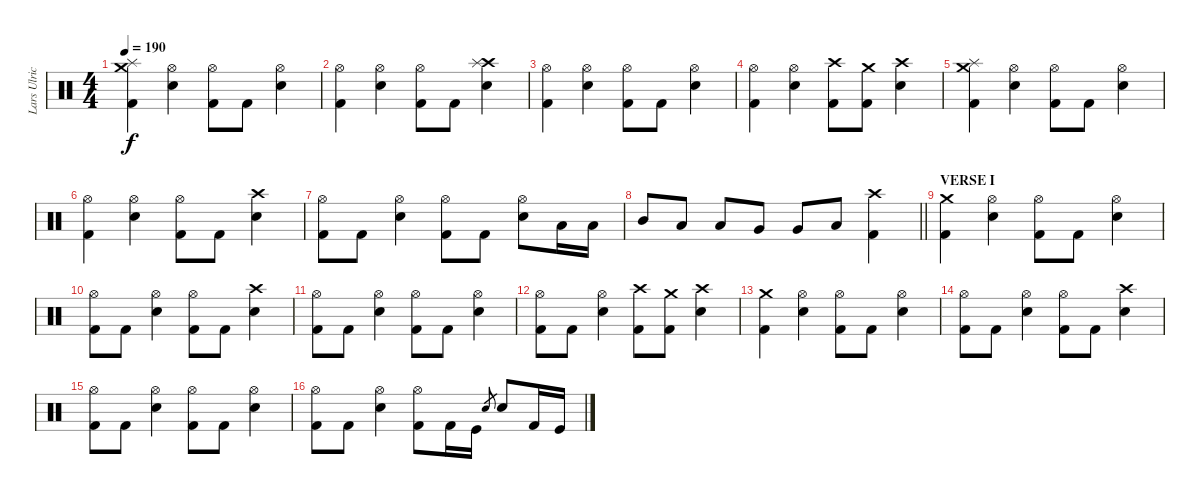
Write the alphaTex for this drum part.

\track ("Lars Ulrich - drums" "Lars Ulric") {instrument percussion}
\staff {score}
\articulation defaults
\ts (4 4)
\tempo 190
\clef neutral
\ks c
("Crash medium (hit)" "Splash (hit)" "Kick (hit) 2").4{dy f} ("Hi-Hat (open)" "Electric Snare (hit)").4 ("Hi-Hat (open)" "Kick (hit) 2").8 "Kick (hit) 2".8 ("Hi-Hat (open)" "Electric Snare (hit)").4 |
("Hi-Hat (open)" "Kick (hit) 2").4 ("Hi-Hat (open)" "Electric Snare (hit)").4 ("Hi-Hat (open)" "Kick (hit) 2").8 "Kick (hit) 2".8 ("Crash high (hit)" "Splash (hit)" "Electric Snare (hit)").4 |
("Hi-Hat (open)" "Kick (hit) 2").4 ("Hi-Hat (open)" "Electric Snare (hit)").4 ("Hi-Hat (open)" "Kick (hit) 2").8 "Kick (hit) 2".8 ("Hi-Hat (open)" "Electric Snare (hit)").4 |
("Hi-Hat (open)" "Kick (hit) 2").4 ("Hi-Hat (open)" "Electric Snare (hit)").4 ("Crash high (hit)" "Kick (hit) 2").8 ("Crash medium (hit)" "Kick (hit) 2").8 ("Crash high (hit)" "Electric Snare (hit)").4 |
("Crash medium (hit)" "Splash (hit)" "Kick (hit) 2").4 ("Hi-Hat (open)" "Electric Snare (hit)").4 ("Hi-Hat (open)" "Kick (hit) 2").8 "Kick (hit) 2".8 ("Hi-Hat (open)" "Electric Snare (hit)").4 |
("Hi-Hat (open)" "Kick (hit) 2").4 ("Hi-Hat (open)" "Electric Snare (hit)").4 ("Hi-Hat (open)" "Kick (hit) 2").8 "Kick (hit) 2".8 ("Crash high (hit)" "Electric Snare (hit)").4 |
("Hi-Hat (open)" "Kick (hit) 2").8 "Kick (hit) 2".8 ("Hi-Hat (open)" "Electric Snare (hit)").4 ("Hi-Hat (open)" "Kick (hit) 2").8 "Kick (hit) 2".8 ("Hi-Hat (open)" "Electric Snare (hit)").8 "Low Tom (hit)".16 "Low Tom (hit)".16 |
\barLineRight lightlight "Mid Tom (hit)".8 "Low Tom (hit)".8 "Low Tom (hit)".8 "Very Low Tom (hit)".8 "Very Low Tom (hit)".8 "Low Floor Tom (hit)".8
("Crash high (hit)" "Kick (hit) 2").4 |
\section ("" "VERSE I")
("Crash medium (hit)" "Kick (hit) 2").4 ("Hi-Hat (open)" "Electric Snare (hit)").4 ("Hi-Hat (open)" "Kick (hit) 2").8 "Kick (hit) 2".8 ("Hi-Hat (open)" "Electric Snare (hit)").4 |
("Hi-Hat (open)" "Kick (hit) 2").8 "Kick (hit) 2".8 ("Hi-Hat (open)" "Electric Snare (hit)").4 ("Hi-Hat (open)" "Kick (hit) 2").8 "Kick (hit) 2".8 ("Crash high (hit)" "Electric Snare (hit)").4 |
("Hi-Hat (open)" "Kick (hit) 2").8 "Kick (hit) 2".8 ("Hi-Hat (open)" "Electric Snare (hit)").4 ("Hi-Hat (open)" "Kick (hit) 2").8 "Kick (hit) 2".8 ("Hi-Hat (open)" "Electric Snare (hit)").4 |
("Hi-Hat (open)" "Kick (hit) 2").8 "Kick (hit) 2".8 ("Hi-Hat (open)" "Electric Snare (hit)").4 ("Crash high (hit)" "Kick (hit) 2").8 ("Crash medium (hit)" "Kick (hit) 2").8 ("Crash high (hit)" "Electric Snare (hit)").4 |
("Crash medium (hit)" "Kick (hit) 2").4 ("Hi-Hat (open)" "Electric Snare (hit)").4 ("Hi-Hat (open)" "Kick (hit) 2").8 "Kick (hit) 2".8 ("Hi-Hat (open)" "Electric Snare (hit)").4 |
("Hi-Hat (open)" "Kick (hit) 2").8 "Kick (hit) 2".8 ("Hi-Hat (open)" "Electric Snare (hit)").4 ("Hi-Hat (open)" "Kick (hit) 2").8 "Kick (hit) 2".8 ("Crash high (hit)" "Electric Snare (hit)").4 |
("Hi-Hat (open)" "Kick (hit) 2").8 "Kick (hit) 2".8 ("Hi-Hat (open)" "Electric Snare (hit)").4 ("Hi-Hat (open)" "Kick (hit) 2").8 "Kick (hit) 2".8 ("Hi-Hat (open)" "Electric Snare (hit)").4 |
("Hi-Hat (open)" "Kick (hit) 2").8 "Kick (hit) 2".8 ("Hi-Hat (open)" "Electric Snare (hit)").4 ("Hi-Hat (open)" "Kick (hit) 2").8 "Kick (hit) 2".16 "Kick (hit)".16 "Electric Snare (hit)".8{gr} "Electric Snare (hit)".8 "Kick (hit) 2".16 "Kick (hit)".16
